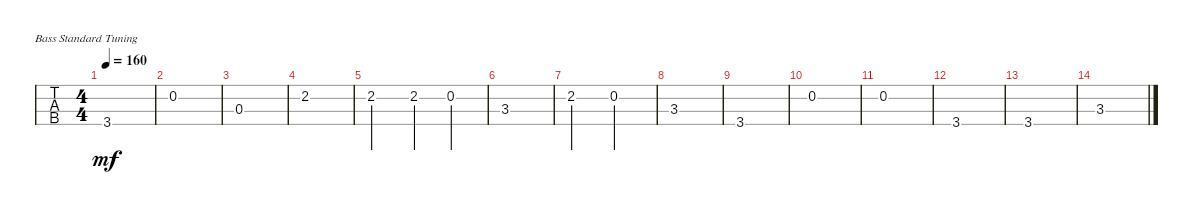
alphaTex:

\defaultSystemsLayout 4
\bracketExtendMode groupsimilarinstruments
\singleTrackTrackNamePolicy hidden
\multiTrackTrackNamePolicy hidden
\otherSystemsTrackNameOrientation horizontal
\track ("Acoustic Bass" "A-Bass") {instrument acousticbass}
\staff {tabs}
\tuning (G2 D2 A1 E1)
\ts (4 4)
\tempo 160
\clef f4
\scale
0.333333
\ks c
3.4.1{dy mf} |
\scale
0.333333 0.2.1 |
\scale
0.333333 0.3.1 |
\scale
0.333333 2.2.1 |
\scale
0.333333 2.2.2 2.2.4 0.2.4 |
\scale
0.333333 3.3.1 |
\scale
0.333333 2.2.2 0.2.2 |
\scale
0.333333 3.3.1 |
3.4.1 |
0.2.1 |
0.2.1 |
3.4.1 |
3.4.1 |
3.3.1
